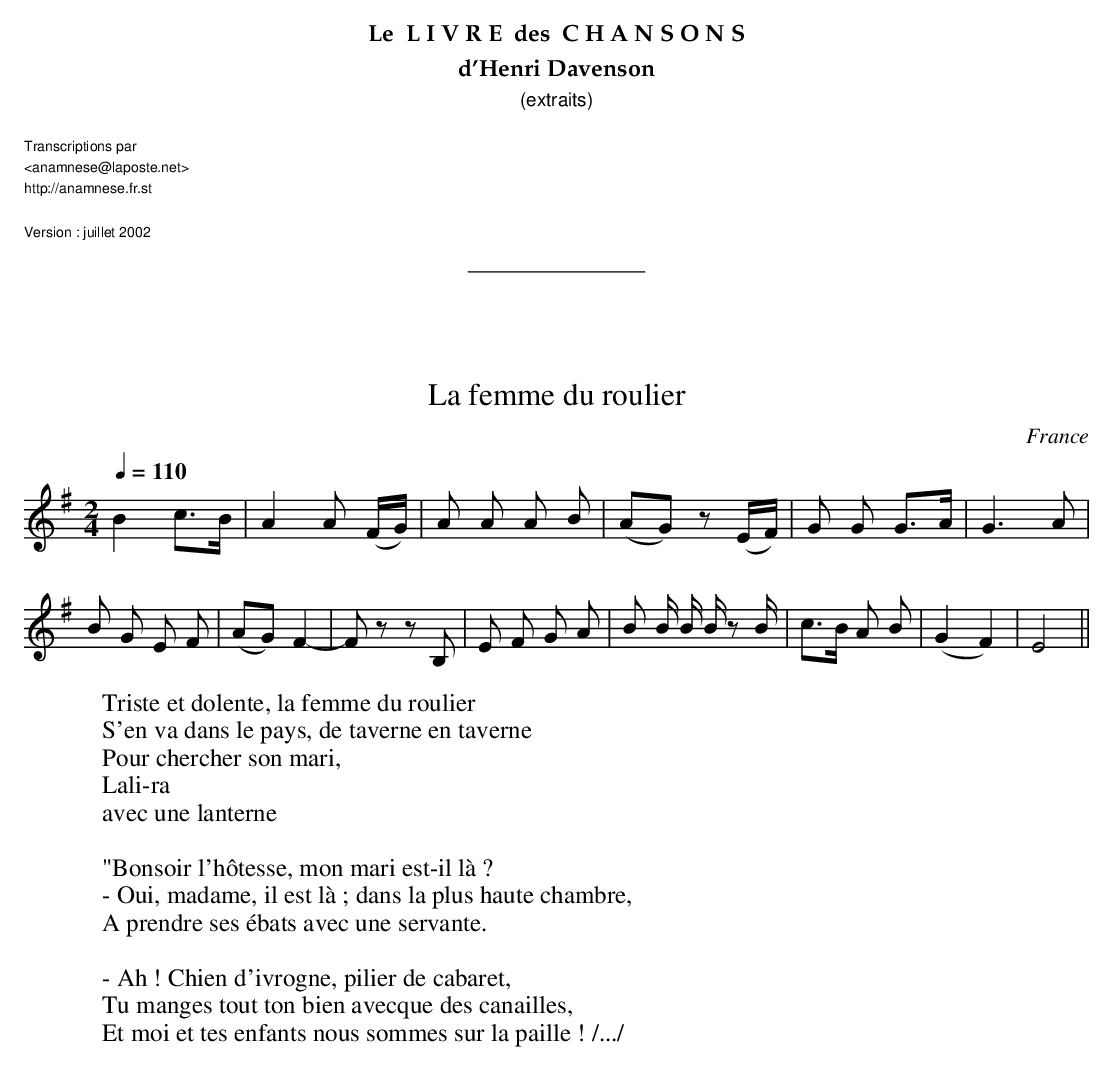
X:1
T:La femme du roulier
O:France
M:2/4
L:1/8
Q:1/4=110
K:G
B2 c>B | A2 A (F/G/) | A A A B | (AG) z (E/F/) | G G G>A | G3 A |
B G E F | (AG) F2-|F zz B, | E F G A | B B/ B/ B/ z B/ | c>B A B | (G2F2) | E4 ||
W:Triste et dolente, la femme du roulier
W:S'en va dans le pays, de taverne en taverne
W:Pour chercher son mari,
W:     Lali-ra
W:avec une lanterne
W:
W:"Bonsoir l'hôtesse, mon mari est-il là ?
W:- Oui, madame, il est là ; dans la plus haute chambre,
W:A prendre ses ébats avec une servante.
W:
W:- Ah ! Chien d'ivrogne, pilier de cabaret,
W:Tu manges tout ton bien avecque des canailles,
W:Et moi et tes enfants nous sommes sur la paille ! /.../
